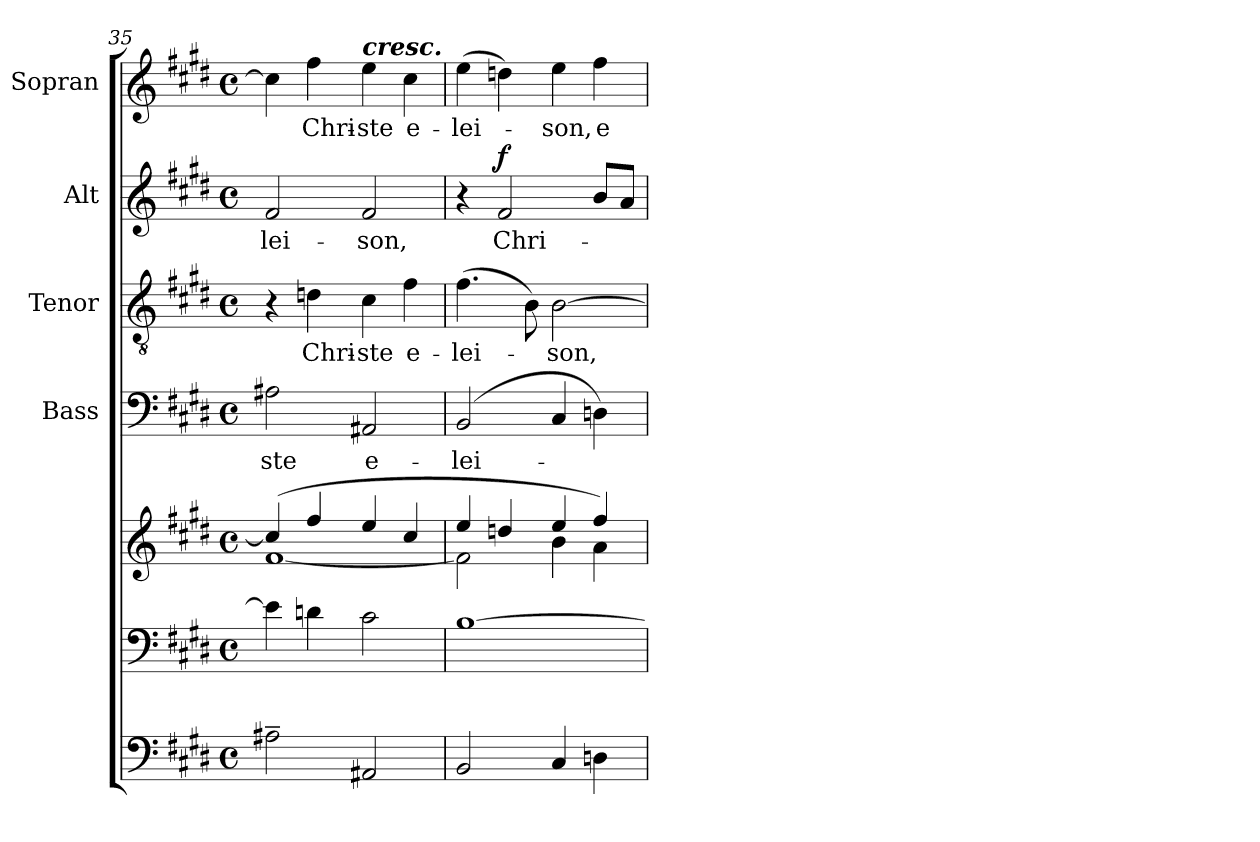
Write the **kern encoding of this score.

**kern	**kern	**kern	**kern	**text	**kern	**text	**kern	**text	**dynam	**kern	**text
*part6	*part5	*part5	*part4	*part4	*part3	*part3	*part2	*part2	*part2	*part1	*part1
*staff7	*staff6	*staff5	*staff4	*staff4	*staff3	*staff3	*staff2	*staff2	*staff2	*staff1	*staff1
*	*	*	*I"Bass	*	*I"Tenor	*	*I"Alt	*	*	*I"Sopran	*
*	*	*	*I'B.	*	*I'T.	*	*I'A.	*	*	*I'S.	*
*clefF4	*clefF4	*clefG2	*clefF4	*	*clefGv2	*	*clefG2	*	*	*clefG2	*
*ITrd7c12	*	*	*	*	*	*	*	*	*	*	*
*k[f#c#g#d#]	*k[f#c#g#d#]	*k[f#c#g#d#]	*k[f#c#g#d#]	*	*k[f#c#g#d#]	*	*k[f#c#g#d#]	*	*	*k[f#c#g#d#]	*
*E:	*E:	*E:	*E:	*	*E:	*	*E:	*	*	*E:	*
*M4/4	*M4/4	*M4/4	*M4/4	*	*M4/4	*	*M4/4	*	*	*M4/4	*
*met(c)	*met(c)	*met(c)	*met(c)	*	*met(c)	*	*met(c)	*	*	*met(c)	*
=35	=35	=35	=35	=35	=35	=35	=35	=35	=35	=35	=35
*	*	*^	*	*	*	*	*	*	*	*	*
!	!	!	!	!	!LO:LY:b	!	!	!	!LO:LY:b	!	!	!
2AA#X~>\	4e\]	(4cc#/]	[<1f#	2A#X\	-ste	4r	.	2f#/	-lei-	.	4cc#\]	.
!	!	!	!	!	!	!	!LO:LY:b	!	!	!	!	!LO:LY:b
.	4dn\	4ff#/	.	.	.	4dn\	Chri-	.	.	.	4ff#\	Chri-
!	!	!	!	!	!	!	!	!	!	!	!LO:TX:a:Bi:t=cresc.	!
!	!	!	!	!	!LO:LY:b	!	!LO:LY:b	!	!LO:LY:b	!	!	!LO:LY:b
2AAA#X/	2c#\	4ee/	.	2AA#X/	e-	4c#\	-ste	2f#/	-son,	.	4ee\	-ste
!	!	!	!	!	!	!	!LO:LY:b	!	!	!	!	!LO:LY:b
.	.	4cc#/	.	.	.	4f#\	e-	.	.	.	4cc#\	e-
=36	=36	=36	=36	=36	=36	=36	=36	=36	=36	=36	=36	=36
!	!	!	!	!	!LO:LY:b	!	!LO:LY:b	!	!	!	!	!LO:LY:b
2BBB/	[1B	4ee/	2f#\]	(2BB/	-lei-	(>4.f#\	-lei-	4r	.	.	(>4ee\	-lei-
!	!	!	!	!	!	!	!	!	!LO:LY:b	!LO:DY:a	!	!
.	.	4ddn/	.	.	.	.	.	2f#/	Chri-	f	4ddn\)	.
.	.	.	.	.	.	8B\)	.	.	.	.	.	.
!	!	!	!	!	!	!	!LO:LY:b	!	!	!	!	!LO:LY:b
4CC#/	.	4ee/	4b\	4C#/	.	[2B\	-son,	.	.	.	4ee\	-son,
!	!	!	!	!	!	!	!	!	!	!	!	!LO:LY:b
4DDn\	.	4ff#/)	4a\	4Dn\)	.	.	.	8b/L	.	.	4ff#\	e-
.	.	.	.	.	.	.	.	8a/J	.	.	.	.
*	*	*v	*v	*	*	*	*	*	*	*	*	*
=	=	=	=	=	=	=	=	=	=	=	=
*-	*-	*-	*-	*-	*-	*-	*-	*-	*-	*-	*-
